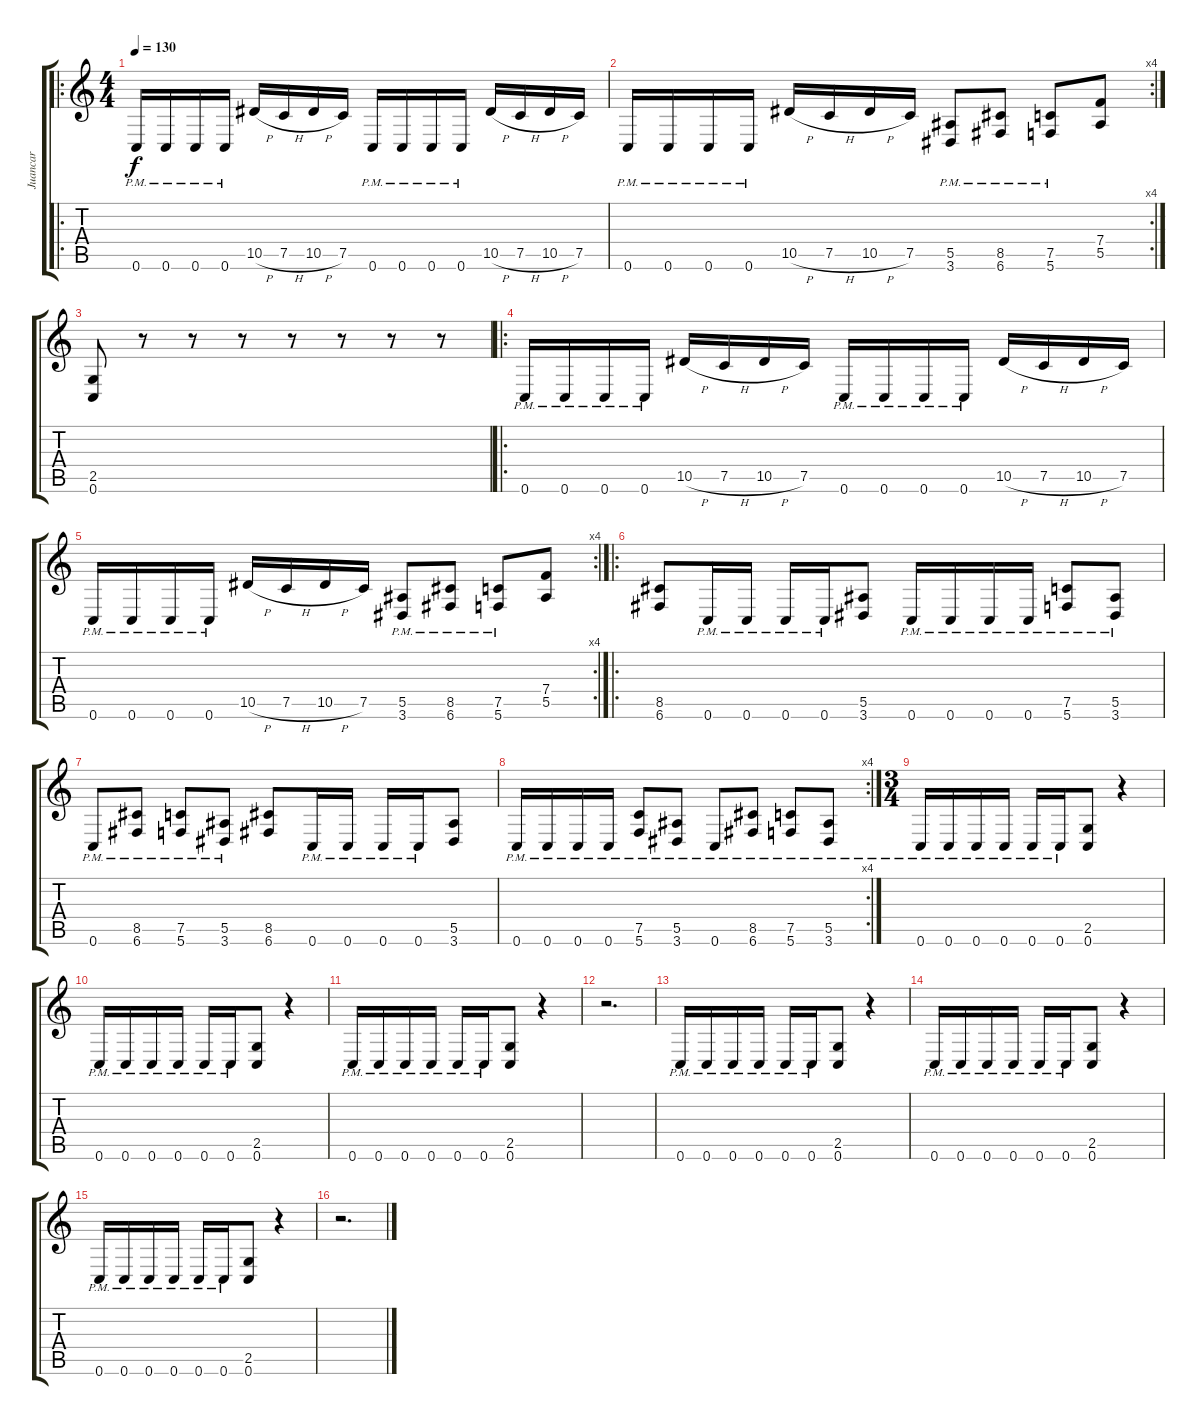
\track ("Juancar" "Juancar") {instrument distortionguitar}
\staff {score tabs}
\tuning (C4 G3 Eb3 Bb2 F2 C2) {hide}
\ro
\ts (4 4)
\tempo 130
\clef g2
\ks c
0.6{pm}.16{dy f instrument distortionguitar} 0.6{pm}.16 0.6{pm}.16 0.6{pm}.16 10.5{h}.16 7.5{h}.16 10.5{h}.16 7.5.16 0.6{pm}.16 0.6{pm}.16 0.6{pm}.16 0.6{pm}.16 10.5{h}.16 7.5{h}.16 10.5{h}.16 7.5.16 |
\rc 4
0.6{pm}.16 0.6{pm}.16 0.6{pm}.16 0.6{pm}.16 10.5{h}.16 7.5{h}.16 10.5{h}.16 7.5.16 (5.5{pm} 3.6{pm}).8 (8.5{pm} 6.6{pm}).8 (7.5{pm} 5.6{pm}).8 (7.4 5.5).8 |
(2.5 0.6).8 r.8 r.8 r.8 r.8 r.8 r.8 r.8 |
\ro
0.6{pm}.16 0.6{pm}.16 0.6{pm}.16 0.6{pm}.16 10.5{h}.16 7.5{h}.16 10.5{h}.16 7.5.16 0.6{pm}.16 0.6{pm}.16 0.6{pm}.16 0.6{pm}.16 10.5{h}.16 7.5{h}.16 10.5{h}.16 7.5.16 |
\rc 4
0.6{pm}.16 0.6{pm}.16 0.6{pm}.16 0.6{pm}.16 10.5{h}.16 7.5{h}.16 10.5{h}.16 7.5.16 (5.5{pm} 3.6{pm}).8 (8.5{pm} 6.6{pm}).8 (7.5{pm} 5.6{pm}).8 (7.4 5.5).8 |
\ro
(8.5 6.6).8 0.6{pm}.16 0.6{pm}.16 0.6{pm}.16 0.6{pm}.16 (5.5 3.6).8 0.6{pm}.16 0.6{pm}.16 0.6{pm}.16 0.6{pm}.16 (7.5{pm} 5.6{pm}).8 (5.5{pm} 3.6{pm}).8 |
0.6{pm}.8 (8.5{pm} 6.6{pm}).8 (7.5{pm} 5.6{pm}).8 (5.5{pm} 3.6{pm}).8 (8.5 6.6).8 0.6{pm}.16 0.6{pm}.16 0.6{pm}.16 0.6{pm}.16 (5.5 3.6).8 |
\rc 4
0.6{pm}.16 0.6{pm}.16 0.6{pm}.16 0.6{pm}.16 (7.5{pm} 5.6{pm}).8 (5.5{pm} 3.6{pm}).8 0.6{pm}.8 (8.5{pm} 6.6{pm}).8 (7.5{pm} 5.6{pm}).8 (5.5{pm} 3.6{pm}).8 |
\ts (3 4)
0.6{pm}.16 0.6{pm}.16 0.6{pm}.16 0.6{pm}.16 0.6{pm}.16 0.6{pm}.16 (2.5 0.6).8 r.4 |
0.6{pm}.16 0.6{pm}.16 0.6{pm}.16 0.6{pm}.16 0.6{pm}.16 0.6{pm}.16 (2.5 0.6).8 r.4 |
0.6{pm}.16 0.6{pm}.16 0.6{pm}.16 0.6{pm}.16 0.6{pm}.16 0.6{pm}.16 (2.5 0.6).8 r.4 |
r.2{d} |
0.6{pm}.16 0.6{pm}.16 0.6{pm}.16 0.6{pm}.16 0.6{pm}.16 0.6{pm}.16 (2.5 0.6).8 r.4 |
0.6{pm}.16 0.6{pm}.16 0.6{pm}.16 0.6{pm}.16 0.6{pm}.16 0.6{pm}.16 (2.5 0.6).8 r.4 |
0.6{pm}.16 0.6{pm}.16 0.6{pm}.16 0.6{pm}.16 0.6{pm}.16 0.6{pm}.16 (2.5 0.6).8 r.4 |
r.2{d}
